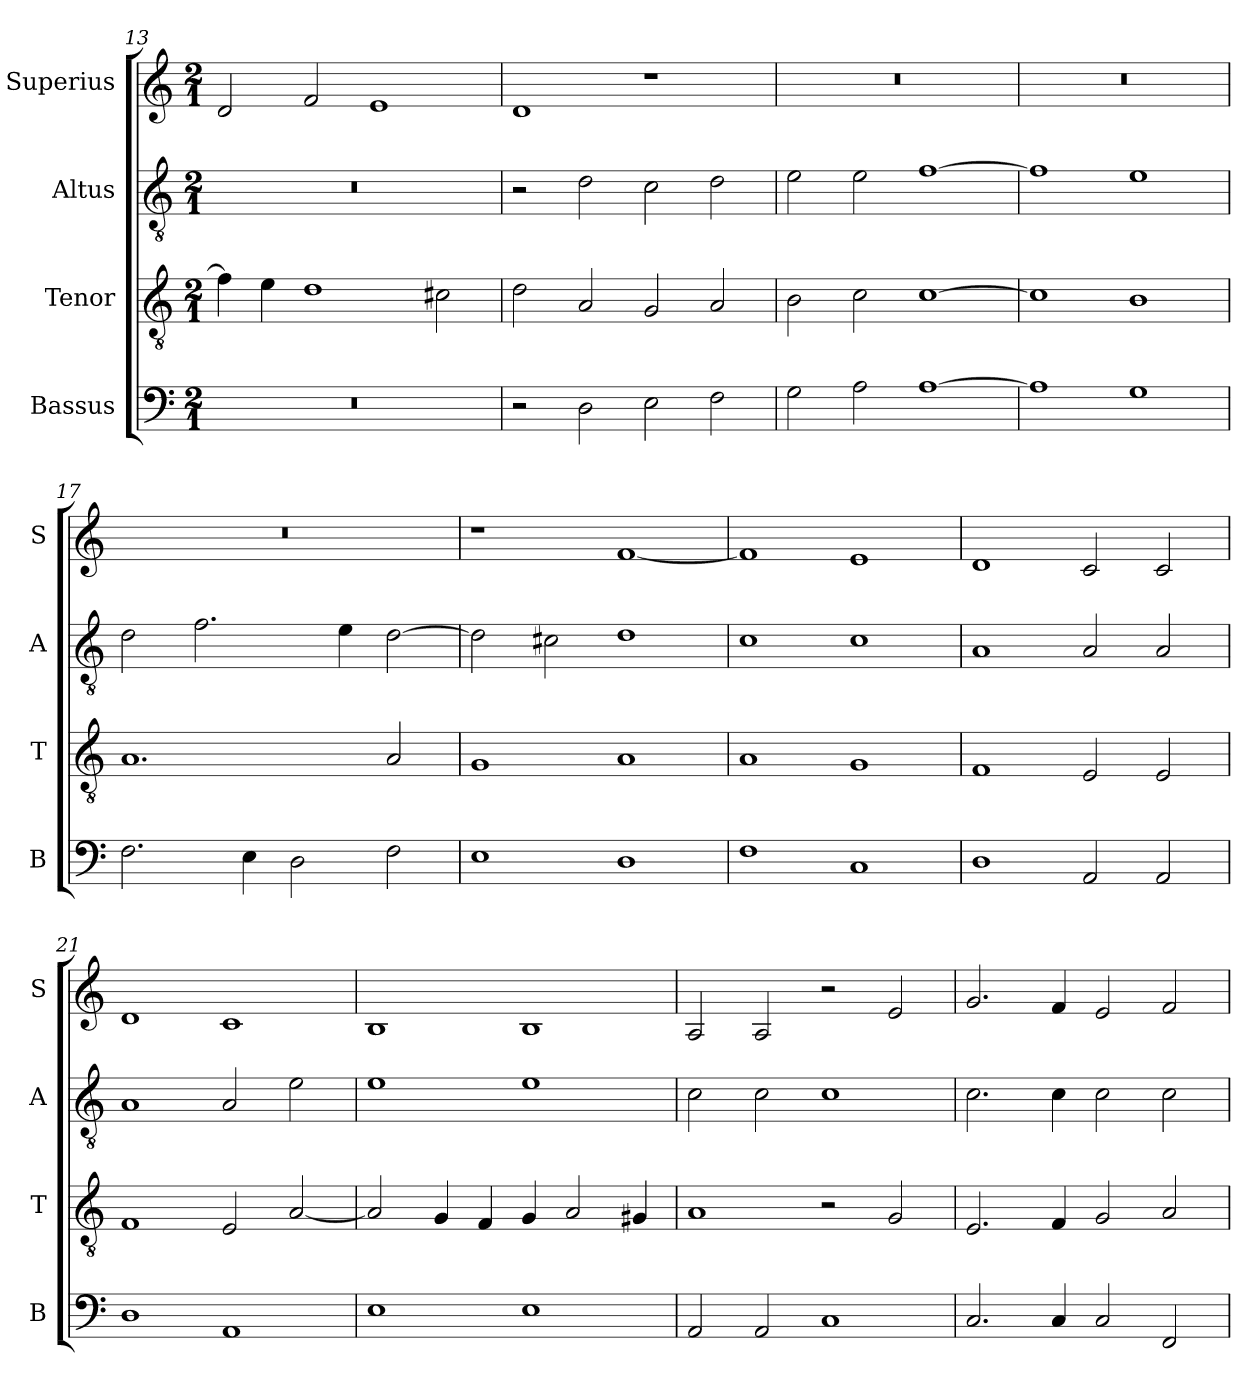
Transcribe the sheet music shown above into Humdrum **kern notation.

**kern	**kern	**kern	**kern
*part4	*part3	*part2	*part1
*staff4	*staff3	*staff2	*staff1
*I"Bassus	*I"Tenor	*I"Altus	*I"Superius
*I'B	*I'T	*I'A	*I'S
*clefF4	*clefGv2	*clefGv2	*clefG2
*k[]	*k[]	*k[]	*k[]
*C:	*C:	*C:	*C:
*M2/1	*M2/1	*M2/1	*M2/1
=13	=13	=13	=13
0r	4f]	0r	2d
.	4e	.	.
.	1d	.	2f
.	.	.	1e
.	2c#X	.	.
=14	=14	=14	=14
2r	2d	2r	1d
2D	2A	2d	.
2E	2G	2c	1r
2F	2A	2d	.
=15	=15	=15	=15
2G	2B	2e	0r
2A	2c	2e	.
[1A	[1c	[1f	.
=16	=16	=16	=16
1A]	1c]	1f]	0r
1G	1B	1e	.
=17	=17	=17	=17
2.F	1.A	2d	0r
.	.	2.f	.
4E	.	.	.
2D	.	.	.
.	.	4e	.
2F	2A	[2d	.
=18	=18	=18	=18
1E	1G	2d]	1r
.	.	2c#X	.
1D	1A	1d	[1f
=19	=19	=19	=19
1F	1A	1c	1f]
1C	1G	1c	1e
=20	=20	=20	=20
1D	1F	1A	1d
2AA	2E	2A	2c
2AA	2E	2A	2c
=21	=21	=21	=21
1D	1F	1A	1d
1AA	2E	2A	1c
.	[2A	2e	.
=22	=22	=22	=22
1E	2A]	1e	1B
.	4G	.	.
.	4F	.	.
1E	4G	1e	1B
.	2A	.	.
.	4G#X	.	.
=23	=23	=23	=23
2AA	1A	2c	2A
2AA	.	2c	2A
1C	2r	1c	2r
.	2G	.	2e
=24	=24	=24	=24
2.C	2.E	2.c	2.g
4C	4F	4c	4f
2C	2G	2c	2e
2FF	2A	2c	2f
=	=	=	=
*-	*-	*-	*-
